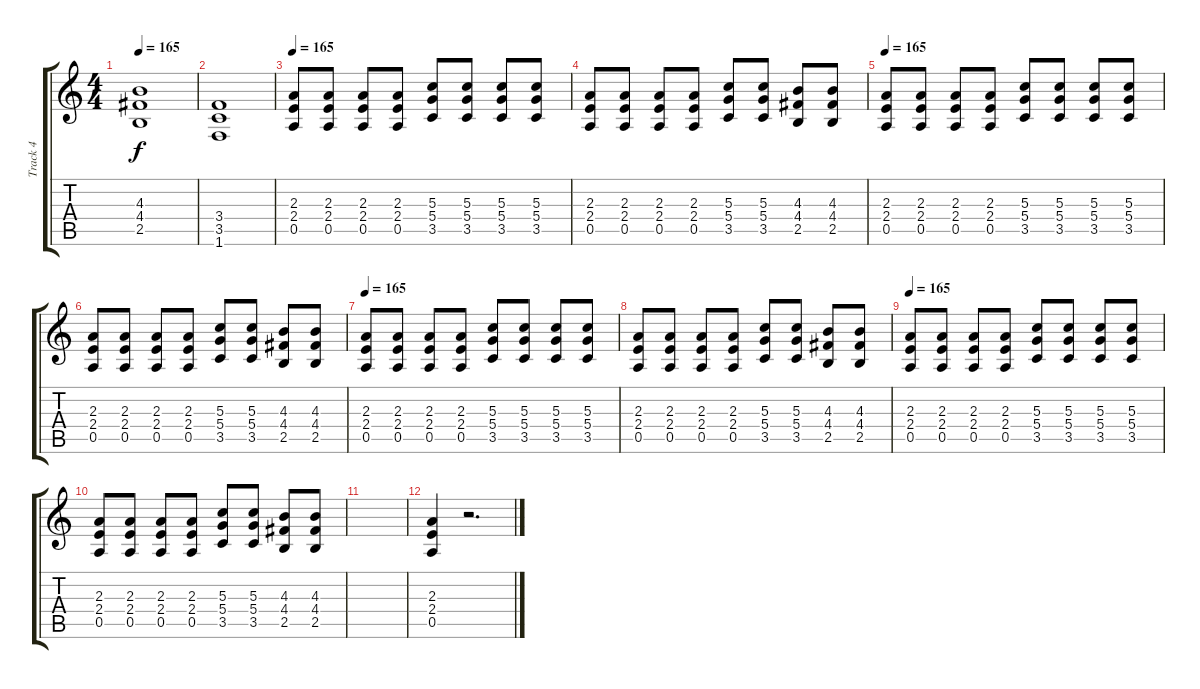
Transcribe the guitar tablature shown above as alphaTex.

\track ("Track 4" "Track 4") {instrument distortionguitar}
\staff {score tabs}
\tuning (E4 B3 G3 D3 A2 E2) {hide}
\ts (4 4)
\tempo 165
\clef g2
\ks c
(4.3 4.4 2.5).1{dy f} |
(3.4 3.5 1.6).1 |
\tempo 165
(2.3 2.4 0.5).8 (2.3 2.4 0.5).8 (2.3 2.4 0.5).8 (2.3 2.4 0.5).8 (5.3 5.4 3.5).8 (5.3 5.4 3.5).8 (5.3 5.4 3.5).8 (5.3 5.4 3.5).8 |
(2.3 2.4 0.5).8 (2.3 2.4 0.5).8 (2.3 2.4 0.5).8 (2.3 2.4 0.5).8 (5.3 5.4 3.5).8 (5.3 5.4 3.5).8 (4.3 4.4 2.5).8 (4.3 4.4 2.5).8 |
\tempo 165
(2.3 2.4 0.5).8 (2.3 2.4 0.5).8 (2.3 2.4 0.5).8 (2.3 2.4 0.5).8 (5.3 5.4 3.5).8 (5.3 5.4 3.5).8 (5.3 5.4 3.5).8 (5.3 5.4 3.5).8 |
(2.3 2.4 0.5).8 (2.3 2.4 0.5).8 (2.3 2.4 0.5).8 (2.3 2.4 0.5).8 (5.3 5.4 3.5).8 (5.3 5.4 3.5).8 (4.3 4.4 2.5).8 (4.3 4.4 2.5).8 |
\tempo 165
(2.3 2.4 0.5).8 (2.3 2.4 0.5).8 (2.3 2.4 0.5).8 (2.3 2.4 0.5).8 (5.3 5.4 3.5).8 (5.3 5.4 3.5).8 (5.3 5.4 3.5).8 (5.3 5.4 3.5).8 |
(2.3 2.4 0.5).8 (2.3 2.4 0.5).8 (2.3 2.4 0.5).8 (2.3 2.4 0.5).8 (5.3 5.4 3.5).8 (5.3 5.4 3.5).8 (4.3 4.4 2.5).8 (4.3 4.4 2.5).8 |
\tempo 165
(2.3 2.4 0.5).8 (2.3 2.4 0.5).8 (2.3 2.4 0.5).8 (2.3 2.4 0.5).8 (5.3 5.4 3.5).8 (5.3 5.4 3.5).8 (5.3 5.4 3.5).8 (5.3 5.4 3.5).8 |
(2.3 2.4 0.5).8 (2.3 2.4 0.5).8 (2.3 2.4 0.5).8 (2.3 2.4 0.5).8 (5.3 5.4 3.5).8 (5.3 5.4 3.5).8 (4.3 4.4 2.5).8 (4.3 4.4 2.5).8 |
|
(2.3 2.4 0.5).4 r.2{d}
